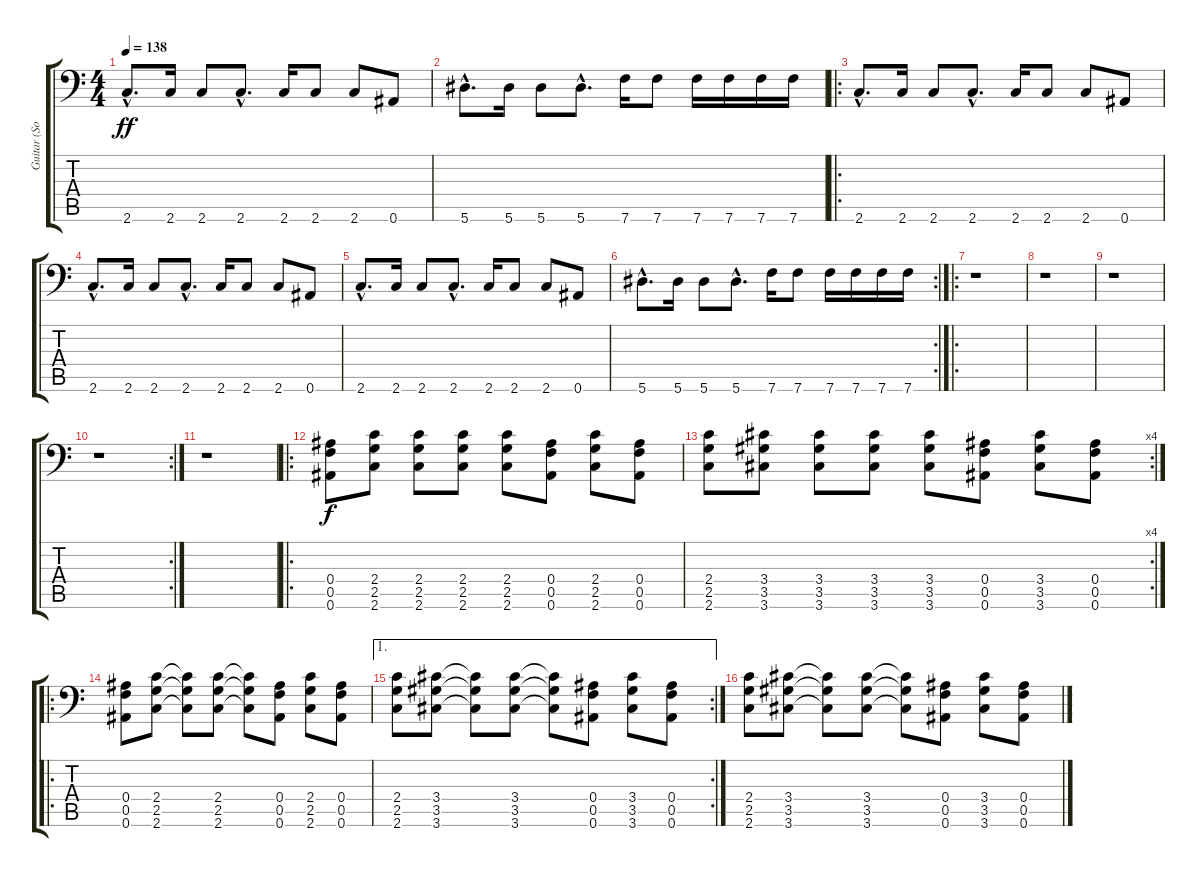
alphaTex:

\track ("Guitar (Souren \"Mike\" Sarkisyan)" "Guitar (So") {instrument distortionguitar}
\staff {score tabs}
\tuning (C4 G3 Eb3 Bb2 F2 Bb1) {hide}
\ts (4 4)
\tempo 138
\clef f4
\ks c
2.6{hac}.8{d dy ff} 2.6.16 2.6.8 2.6{hac}.8{d} 2.6.16 2.6.8 2.6.8 0.6.8 |
5.6{hac}.8{d} 5.6.16 5.6.8 5.6{hac}.8{d} 7.6.16 7.6.8 7.6.16 7.6.16 7.6.16 7.6.16 |
\ro
2.6{hac}.8{d} 2.6.16 2.6.8 2.6{hac}.8{d} 2.6.16 2.6.8 2.6.8 0.6.8 |
2.6{hac}.8{d} 2.6.16 2.6.8 2.6{hac}.8{d} 2.6.16 2.6.8 2.6.8 0.6.8 |
2.6{hac}.8{d} 2.6.16 2.6.8 2.6{hac}.8{d} 2.6.16 2.6.8 2.6.8 0.6.8 |
\rc 2
5.6{hac}.8{d} 5.6.16 5.6.8 5.6{hac}.8{d} 7.6.16 7.6.8 7.6.16 7.6.16 7.6.16 7.6.16 |
\ro
r.1 |
r.1 |
r.1 |
\rc 2
r.1 |
r.1 |
\ro
(0.4 0.5 0.6).8{dy f instrument distortionguitar} (2.4 2.5 2.6).8 (2.4 2.5 2.6).8 (2.4 2.5 2.6).8 (2.4 2.5 2.6).8 (0.4 0.5 0.6).8 (2.4 2.5 2.6).8 (0.4 0.5 0.6).8 |
\rc 4
(2.4 2.5 2.6).8 (3.4 3.5 3.6).8 (3.4 3.5 3.6).8 (3.4 3.5 3.6).8 (3.4 3.5 3.6).8 (0.4 0.5 0.6).8 (3.4 3.5 3.6).8 (0.4 0.5 0.6).8 |
\ro
(0.4 0.5 0.6).8 (2.4 2.5 2.6).8 (2.4{t} 2.5{t} 2.6{t}).8 (2.4 2.5 2.6).8 (2.4{t} 2.5{t} 2.6{t}).8 (0.4 0.5 0.6).8 (2.4 2.5 2.6).8 (0.4 0.5 0.6).8 |
\ae 1
\rc 2
(2.4 2.5 2.6).8 (3.4 3.5 3.6).8 (3.4{t} 3.5{t} 3.6{t}).8 (3.4 3.5 3.6).8 (3.4{t} 3.5{t} 3.6{t}).8 (0.4 0.5 0.6).8 (3.4 3.5 3.6).8 (0.4 0.5 0.6).8 |
(2.4 2.5 2.6).8 (3.4 3.5 3.6).8 (3.4{t} 3.5{t} 3.6{t}).8 (3.4 3.5 3.6).8 (3.4{t} 3.5{t} 3.6{t}).8 (0.4 0.5 0.6).8 (3.4 3.5 3.6).8 (0.4 0.5 0.6).8
